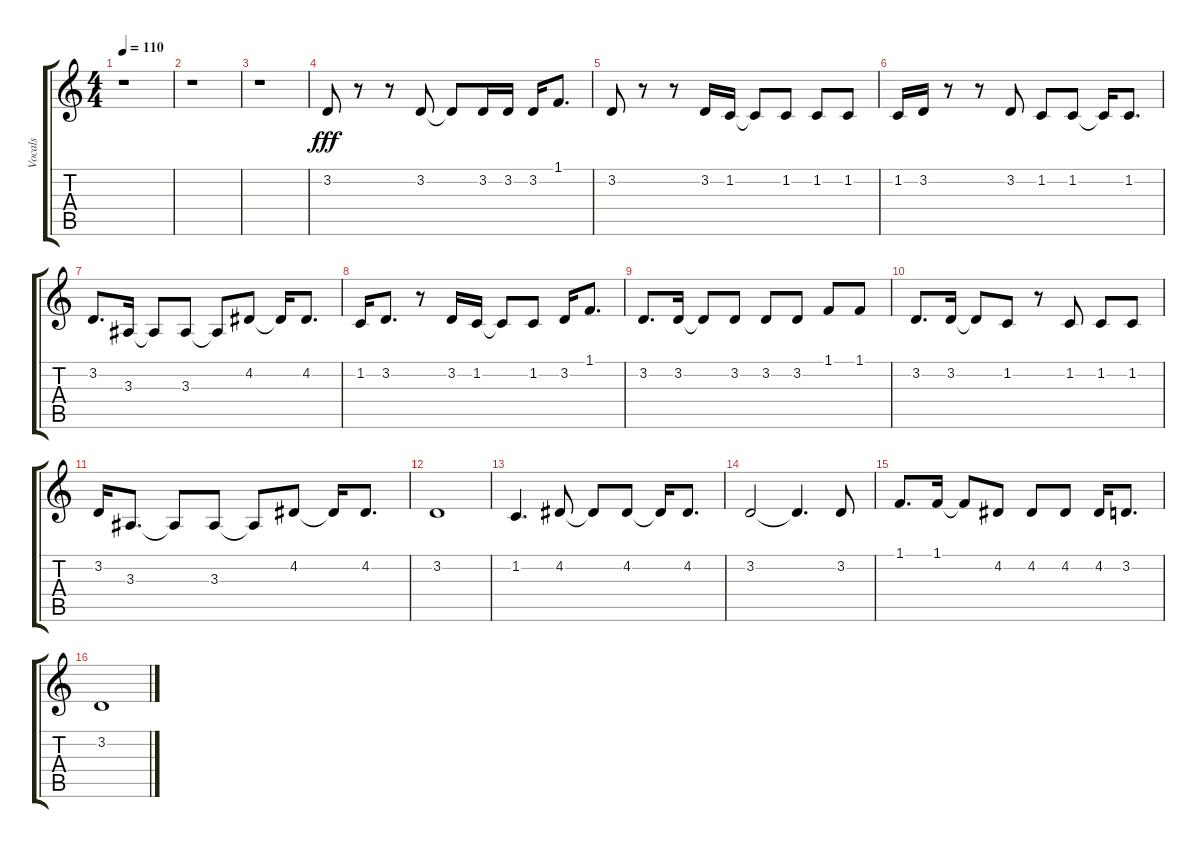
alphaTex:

\track ("Vocals" "Vocals") {instrument lead2sawtooth}
\staff {score tabs}
\tuning (E4 B3 G3 D3 A2 E2) {hide}
\ts (4 4)
\tempo 110
\clef g2
\ks c
r.1{dy fff} |
r.1 |
r.1 |
3.2.8 r.8 r.8 3.2.8 3.2{t}.8 3.2.16 3.2.16 3.2.16 1.1.8{d} |
3.2.8 r.8 r.8 3.2.16 1.2.16 1.2{t}.8 1.2.8 1.2.8 1.2.8 |
1.2.16 3.2.16 r.8 r.8 3.2.8 1.2.8 1.2.8 1.2{t}.16 1.2.8{d} |
3.2.8{d} 3.3.16 3.3{t}.8 3.3.8 3.3{t}.8 4.2.8 4.2{t}.16 4.2.8{d} |
1.2.16 3.2.8{d} r.8 3.2.16 1.2.16 1.2{t}.8 1.2.8 3.2.16 1.1.8{d} |
3.2.8{d} 3.2.16 3.2{t}.8 3.2.8 3.2.8 3.2.8 1.1.8 1.1.8 |
3.2.8{d} 3.2.16 3.2{t}.8 1.2.8 r.8 1.2.8 1.2.8 1.2.8 |
3.2.16 3.3.8{d} 3.3{t}.8 3.3.8 3.3{t}.8 4.2.8 4.2{t}.16 4.2.8{d} |
3.2.1 |
1.2.4{d} 4.2.8 4.2{t}.8 4.2.8 4.2{t}.16 4.2.8{d} |
3.2.2 3.2{t}.4{d} 3.2.8 |
1.1.8{d} 1.1.16 1.1{t}.8 4.2.8 4.2.8 4.2.8 4.2.16 3.2.8{d} |
3.2.1
